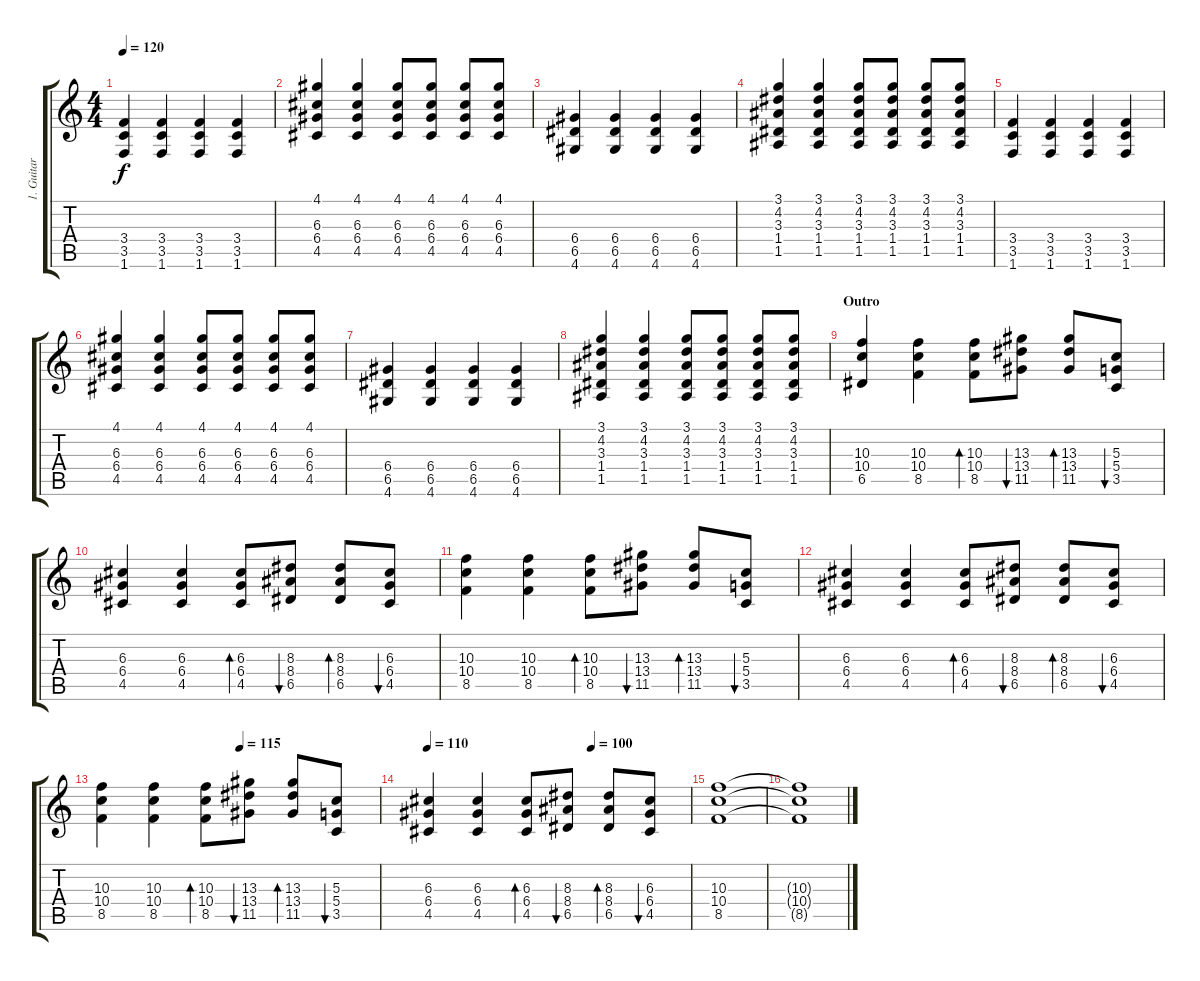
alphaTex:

\track ("1. Guitar" "1. Guitar") {instrument distortionguitar}
\staff {score tabs}
\tuning (E4 B3 G3 D3 A2 E2) {hide}
\ts (4 4)
\tempo 120
\clef g2
\ks c
(3.4 3.5 1.6).4{dy f} (3.4 3.5 1.6).4 (3.4 3.5 1.6).4 (3.4 3.5 1.6).4 |
(4.1 6.3 6.4 4.5).4 (4.1 6.3 6.4 4.5).4 (4.1 6.3 6.4 4.5).8 (4.1 6.3 6.4 4.5).8 (4.1 6.3 6.4 4.5).8 (4.1 6.3 6.4 4.5).8 |
(6.4 6.5 4.6).4 (6.4 6.5 4.6).4 (6.4 6.5 4.6).4 (6.4 6.5 4.6).4 |
(3.1 4.2 3.3 1.4 1.5).4 (3.1 4.2 3.3 1.4 1.5).4 (3.1 4.2 3.3 1.4 1.5).8 (3.1 4.2 3.3 1.4 1.5).8 (3.1 4.2 3.3 1.4 1.5).8 (3.1 4.2 3.3 1.4 1.5).8 |
(3.4 3.5 1.6).4 (3.4 3.5 1.6).4 (3.4 3.5 1.6).4 (3.4 3.5 1.6).4 |
(4.1 6.3 6.4 4.5).4 (4.1 6.3 6.4 4.5).4 (4.1 6.3 6.4 4.5).8 (4.1 6.3 6.4 4.5).8 (4.1 6.3 6.4 4.5).8 (4.1 6.3 6.4 4.5).8 |
(6.4 6.5 4.6).4 (6.4 6.5 4.6).4 (6.4 6.5 4.6).4 (6.4 6.5 4.6).4 |
(3.1 4.2 3.3 1.4 1.5).4 (3.1 4.2 3.3 1.4 1.5).4 (3.1 4.2 3.3 1.4 1.5).8 (3.1 4.2 3.3 1.4 1.5).8 (3.1 4.2 3.3 1.4 1.5).8 (3.1 4.2 3.3 1.4 1.5).8 |
\section ("" "Outro")
(10.3 10.4 6.5).4 (10.3 10.4 8.5).4 (10.3 10.4 8.5).8{bd 60} (13.3 13.4 11.5).8{bu 60} (13.3 13.4 11.5).8{bd 60} (5.3 5.4 3.5).8{bu 60} |
(6.3 6.4 4.5).4 (6.3 6.4 4.5).4 (6.3 6.4 4.5).8{bd 60} (8.3 8.4 6.5).8{bu 60} (8.3 8.4 6.5).8{bd 60} (6.3 6.4 4.5).8{bu 60} |
(10.3 10.4 8.5).4 (10.3 10.4 8.5).4 (10.3 10.4 8.5).8{bd 60} (13.3 13.4 11.5).8{bu 60} (13.3 13.4 11.5).8{bd 60} (5.3 5.4 3.5).8{bu 60} |
(6.3 6.4 4.5).4 (6.3 6.4 4.5).4 (6.3 6.4 4.5).8{bd 60} (8.3 8.4 6.5).8{bu 60} (8.3 8.4 6.5).8{bd 60} (6.3 6.4 4.5).8{bu 60} |
\tempo (115 0.5)
(10.3 10.4 8.5).4 (10.3 10.4 8.5).4 (10.3 10.4 8.5).8{bd 60} (13.3 13.4 11.5).8{bu 60} (13.3 13.4 11.5).8{bd 60} (5.3 5.4 3.5).8{bu 60} |
\tempo 110
\tempo (100 0.625)
(6.3 6.4 4.5).4 (6.3 6.4 4.5).4 (6.3 6.4 4.5).8{bd 60} (8.3 8.4 6.5).8{bu 60} (8.3 8.4 6.5).8{bd 60} (6.3 6.4 4.5).8{bu 60} |
(10.3 10.4 8.5).1 |
(10.3{t} 10.4{t} 8.5{t}).1
